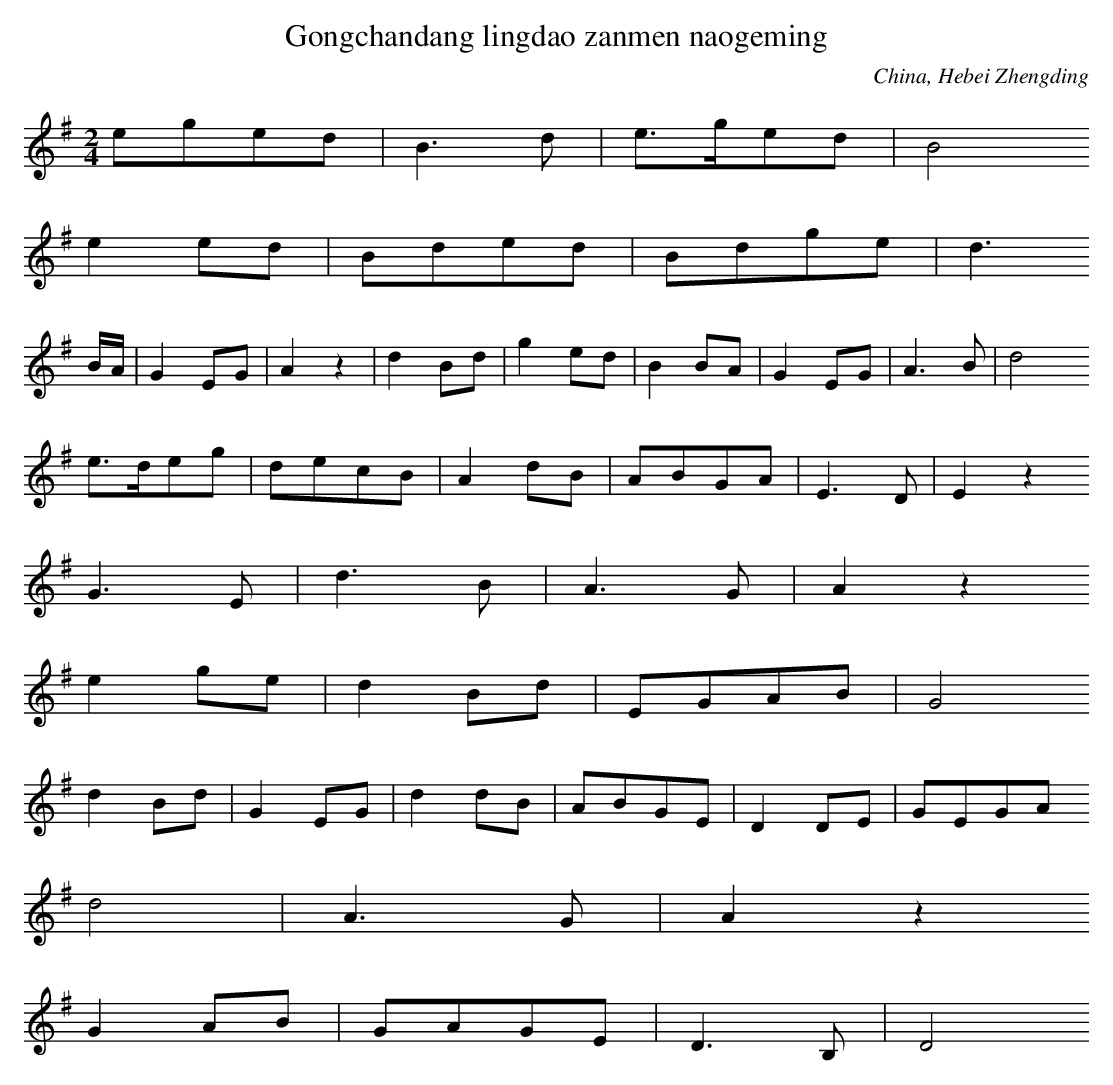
X:1
T: Gongchandang lingdao zanmen naogeming
O: China, Hebei Zhengding
M: 2/4
L: 1/16
K: G
e2g2e2d2 | B6d2 | e3ge2d2 | B8
e4e2d2 | B2d2e2d2 | B2d2g2e2 | d6
BA | G4E2G2 | A4z4 | d4B2d2 | g4e2d2 | B4B2A2 | G4E2G2 | A6B2 | d8
e3de2g2 | d2e2c2B2 | A4d2B2 | A2B2G2A2 | E6D2 | E4z4
G6E2 | d6B2 | A6G2 | A4z4
e4g2e2 | d4B2d2 | E2G2A2B2 | G8
d4B2d2 | G4E2G2 | d4d2B2 | A2B2G2E2 | D4D2E2 | G2E2G2A2
d8 | A6G2 | A4z4
G4A2B2 | G2A2G2E2 | D6B,2 | D8
